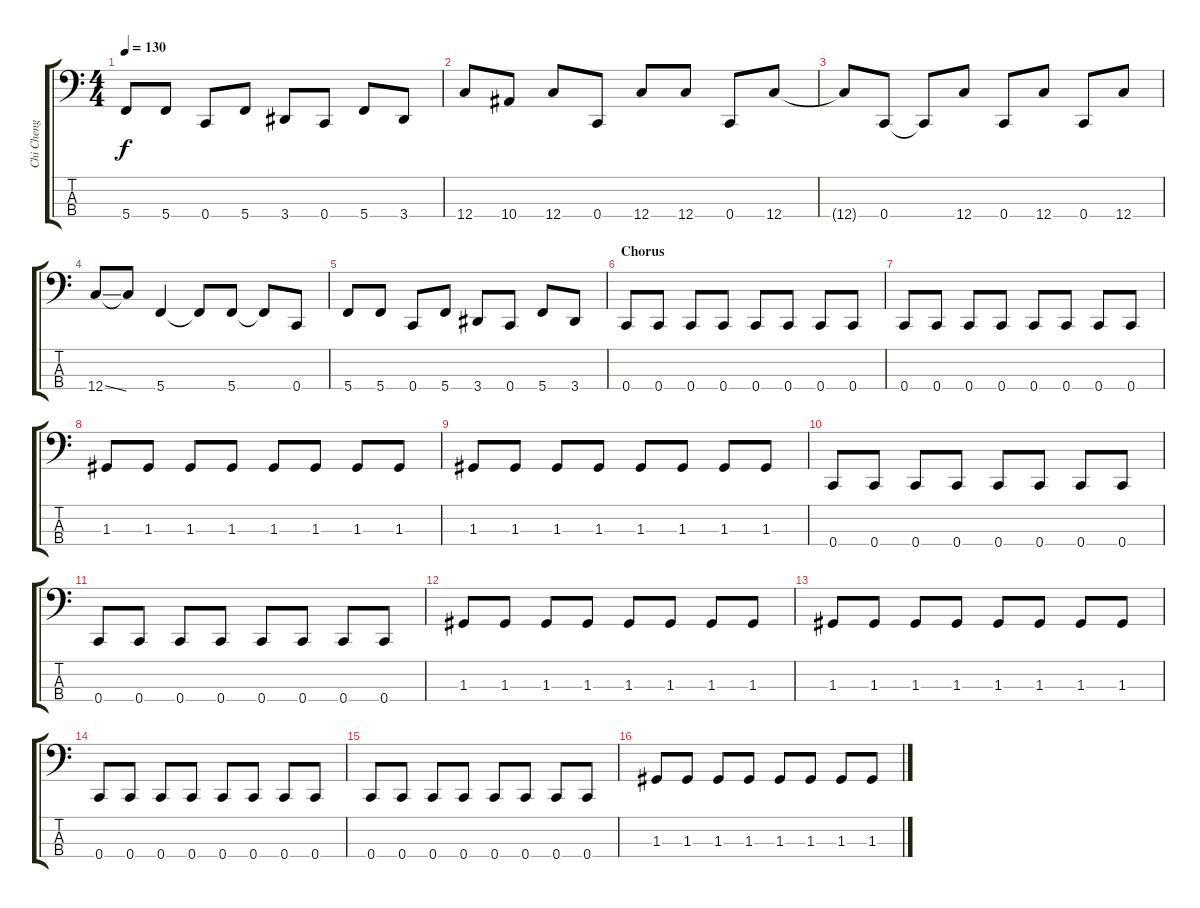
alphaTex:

\track ("Chi Cheng" "Chi Cheng") {instrument acousticbass}
\staff {score tabs}
\tuning (F2 C2 G1 C1) {hide}
\ts (4 4)
\tempo 130
\clef f4
\ks c
5.4.8{dy f} 5.4.8 0.4.8 5.4.8 3.4.8 0.4.8 5.4.8 3.4.8 |
12.4.8 10.4.8 12.4.8 0.4.8 12.4.8 12.4.8 0.4.8 12.4.8 |
12.4{t}.8 0.4.8 0.4{t}.8 12.4.8 0.4.8 12.4.8 0.4.8 12.4.8 |
12.4{ss}.8 12.4{t}.8 5.4.4 5.4{t}.8 5.4.8 5.4{t}.8 0.4.8 |
5.4.8 5.4.8 0.4.8 5.4.8 3.4.8 0.4.8 5.4.8 3.4.8 |
\section ("" "Chorus")
0.4.8 0.4.8 0.4.8 0.4.8 0.4.8 0.4.8 0.4.8 0.4.8 |
0.4.8 0.4.8 0.4.8 0.4.8 0.4.8 0.4.8 0.4.8 0.4.8 |
1.3.8 1.3.8 1.3.8 1.3.8 1.3.8 1.3.8 1.3.8 1.3.8 |
1.3.8 1.3.8 1.3.8 1.3.8 1.3.8 1.3.8 1.3.8 1.3.8 |
0.4.8 0.4.8 0.4.8 0.4.8 0.4.8 0.4.8 0.4.8 0.4.8 |
0.4.8 0.4.8 0.4.8 0.4.8 0.4.8 0.4.8 0.4.8 0.4.8 |
1.3.8 1.3.8 1.3.8 1.3.8 1.3.8 1.3.8 1.3.8 1.3.8 |
1.3.8 1.3.8 1.3.8 1.3.8 1.3.8 1.3.8 1.3.8 1.3.8 |
0.4.8 0.4.8 0.4.8 0.4.8 0.4.8 0.4.8 0.4.8 0.4.8 |
0.4.8 0.4.8 0.4.8 0.4.8 0.4.8 0.4.8 0.4.8 0.4.8 |
1.3.8 1.3.8 1.3.8 1.3.8 1.3.8 1.3.8 1.3.8 1.3.8
